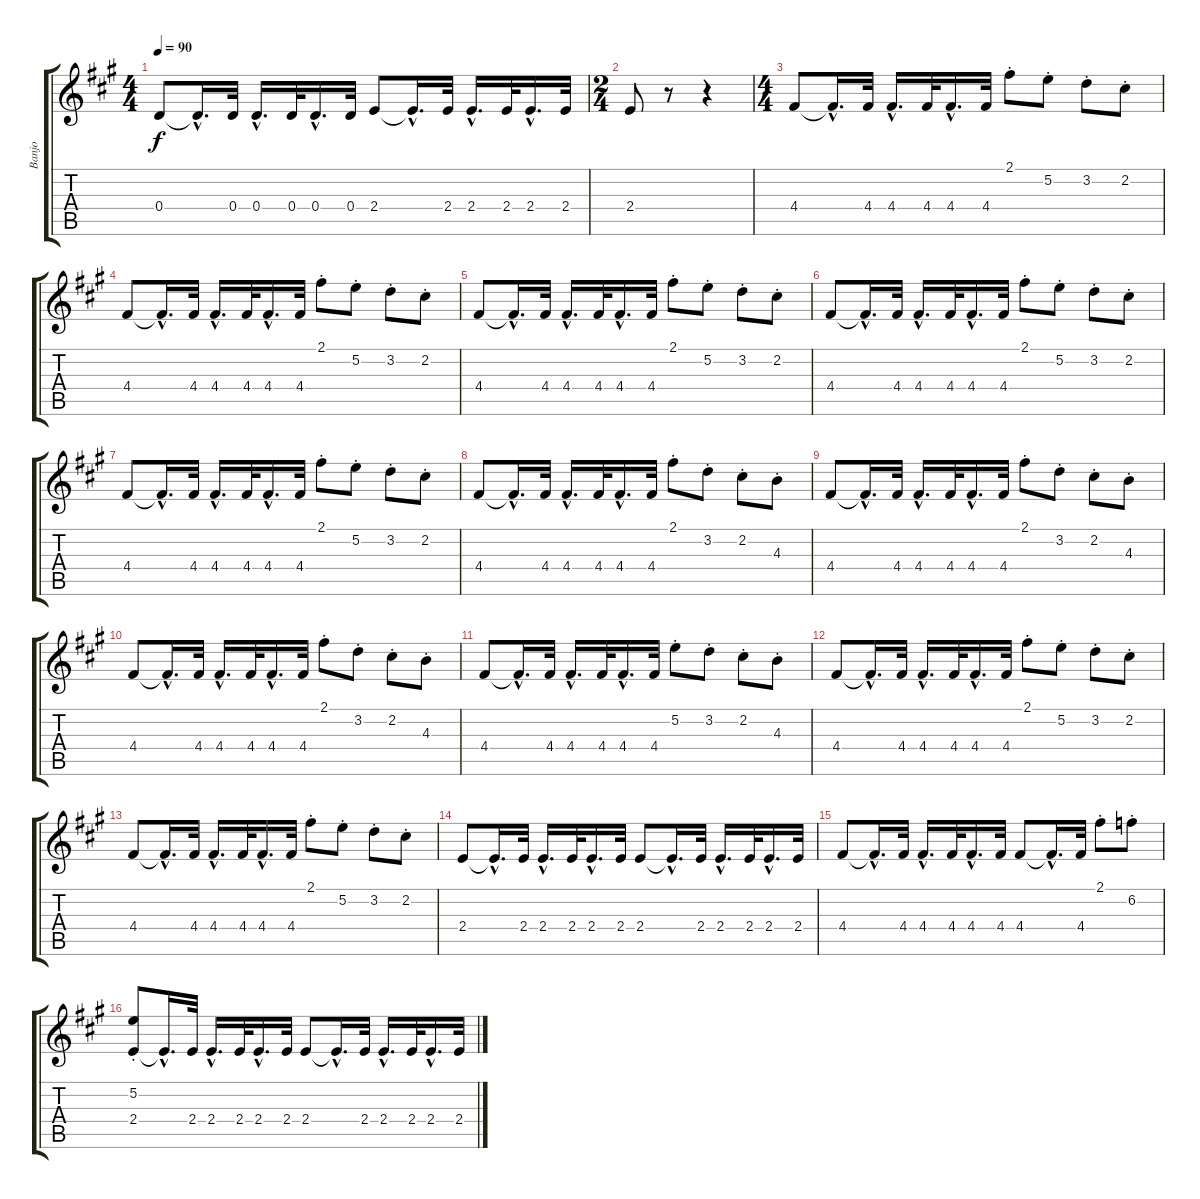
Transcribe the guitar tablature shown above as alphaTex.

\track ("Banjo" "Banjo") {instrument banjo}
\staff {score tabs}
\tuning (E4 B3 G3 D3 A2 E2) {hide}
\displaytranspose 12
\ts (4 4)
\tempo 90
\clef g2
\ks f#minor
0.4.8{dy f} 0.4{hac t}.16{d} 0.4.32 0.4{hac}.16{d} 0.4.32 0.4{hac}.16{d} 0.4.32 2.4.8 2.4{hac t}.16{d} 2.4.32 2.4{hac}.16{d} 2.4.32 2.4{hac}.16{d} 2.4.32 |
\ts (2 4)
2.4.8 r.8 r.4 |
\ts (4 4)
4.4.8 4.4{hac t}.16{d} 4.4.32 4.4{hac}.16{d} 4.4.32 4.4{hac}.16{d} 4.4.32 2.1{st}.8 5.2{st}.8 3.2{st}.8 2.2{st}.8 |
4.4.8 4.4{hac t}.16{d} 4.4.32 4.4{hac}.16{d} 4.4.32 4.4{hac}.16{d} 4.4.32 2.1{st}.8 5.2{st}.8 3.2{st}.8 2.2{st}.8 |
4.4.8 4.4{hac t}.16{d} 4.4.32 4.4{hac}.16{d} 4.4.32 4.4{hac}.16{d} 4.4.32 2.1{st}.8 5.2{st}.8 3.2{st}.8 2.2{st}.8 |
4.4.8 4.4{hac t}.16{d} 4.4.32 4.4{hac}.16{d} 4.4.32 4.4{hac}.16{d} 4.4.32 2.1{st}.8 5.2{st}.8 3.2{st}.8 2.2{st}.8 |
4.4.8 4.4{hac t}.16{d} 4.4.32 4.4{hac}.16{d} 4.4.32 4.4{hac}.16{d} 4.4.32 2.1{st}.8 5.2{st}.8 3.2{st}.8 2.2{st}.8 |
4.4.8 4.4{hac t}.16{d} 4.4.32 4.4{hac}.16{d} 4.4.32 4.4{hac}.16{d} 4.4.32 2.1{st}.8 3.2{st}.8 2.2{st}.8 4.3{st}.8 |
4.4.8 4.4{hac t}.16{d} 4.4.32 4.4{hac}.16{d} 4.4.32 4.4{hac}.16{d} 4.4.32 2.1{st}.8 3.2{st}.8 2.2{st}.8 4.3{st}.8 |
4.4.8 4.4{hac t}.16{d} 4.4.32 4.4{hac}.16{d} 4.4.32 4.4{hac}.16{d} 4.4.32 2.1{st}.8 3.2{st}.8 2.2{st}.8 4.3{st}.8 |
4.4.8 4.4{hac t}.16{d} 4.4.32 4.4{hac}.16{d} 4.4.32 4.4{hac}.16{d} 4.4.32 5.2{st}.8 3.2{st}.8 2.2{st}.8 4.3{st}.8 |
4.4.8 4.4{hac t}.16{d} 4.4.32 4.4{hac}.16{d} 4.4.32 4.4{hac}.16{d} 4.4.32 2.1{st}.8 5.2{st}.8 3.2{st}.8 2.2{st}.8 |
4.4.8 4.4{hac t}.16{d} 4.4.32 4.4{hac}.16{d} 4.4.32 4.4{hac}.16{d} 4.4.32 2.1{st}.8 5.2{st}.8 3.2{st}.8 2.2{st}.8 |
2.4.8 2.4{hac t}.16{d} 2.4.32 2.4{hac}.16{d} 2.4.32 2.4{hac}.16{d} 2.4.32 2.4.8 2.4{hac t}.16{d} 2.4.32 2.4{hac}.16{d} 2.4.32 2.4{hac}.16{d} 2.4.32 |
4.4.8 4.4{hac t}.16{d} 4.4.32 4.4{hac}.16{d} 4.4.32 4.4{hac}.16{d} 4.4.32 4.4.8 4.4{hac t}.16{d} 4.4.32 2.1{st}.8 6.2{st}.8 |
(5.2{st} 2.4).8 2.4{hac t}.16{d} 2.4.32 2.4{hac}.16{d} 2.4.32 2.4{hac}.16{d} 2.4.32 2.4.8 2.4{hac t}.16{d} 2.4.32 2.4{hac}.16{d} 2.4.32 2.4{hac}.16{d} 2.4.32
